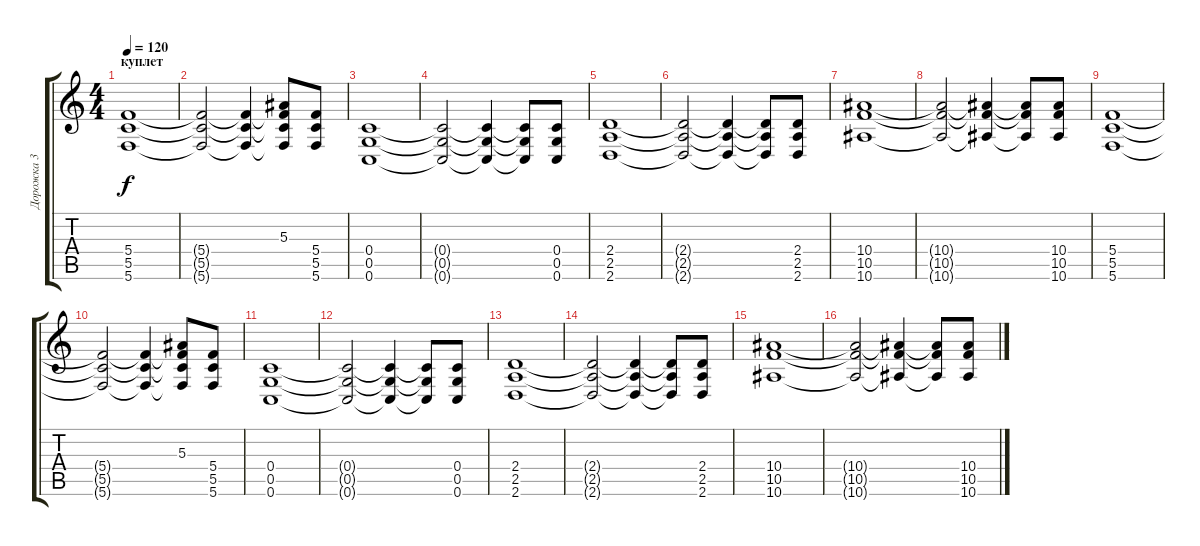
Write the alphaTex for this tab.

\track ("Дорожка 3" "Дорожка 3") {instrument distortionguitar}
\staff {score tabs}
\tuning (D4 A3 F3 C3 G2 C2) {hide}
\ts (4 4)
\section ("" "куплет")
\tempo 120
\clef g2
\ks c
(5.4 5.5 5.6).1{dy f} |
(5.4{t} 5.5{t} 5.6{t}).2 (5.4{t} 5.5{t} 5.6{t}).4 (5.3 5.4{t} 5.5{t} 5.6{t}).8 (5.4 5.5 5.6).8 |
(0.4 0.5 0.6).1 |
(0.4{t} 0.5{t} 0.6{t}).2 (0.4{t} 0.5{t} 0.6{t}).4 (0.4{t} 0.5{t} 0.6{t}).8 (0.4 0.5 0.6).8 |
(2.4 2.5 2.6).1 |
(2.4{t} 2.5{t} 2.6{t}).2 (2.4{t} 2.5{t} 2.6{t}).4 (2.4{t} 2.5{t} 2.6{t}).8 (2.4 2.5 2.6).8 |
(10.4 10.5 10.6).1 |
(10.4{t} 10.5{t} 10.6{t}).2 (10.4{t} 10.5{t} 10.6{t}).4 (10.4{t} 10.5{t} 10.6{t}).8 (10.4 10.5 10.6).8 |
(5.4 5.5 5.6).1 |
(5.4{t} 5.5{t} 5.6{t}).2 (5.4{t} 5.5{t} 5.6{t}).4 (5.3 5.4{t} 5.5{t} 5.6{t}).8 (5.4 5.5 5.6).8 |
(0.4 0.5 0.6).1 |
(0.4{t} 0.5{t} 0.6{t}).2 (0.4{t} 0.5{t} 0.6{t}).4 (0.4{t} 0.5{t} 0.6{t}).8 (0.4 0.5 0.6).8 |
(2.4 2.5 2.6).1 |
(2.4{t} 2.5{t} 2.6{t}).2 (2.4{t} 2.5{t} 2.6{t}).4 (2.4{t} 2.5{t} 2.6{t}).8 (2.4 2.5 2.6).8 |
(10.4 10.5 10.6).1 |
(10.4{t} 10.5{t} 10.6{t}).2 (10.4{t} 10.5{t} 10.6{t}).4 (10.4{t} 10.5{t} 10.6{t}).8 (10.4 10.5 10.6).8
